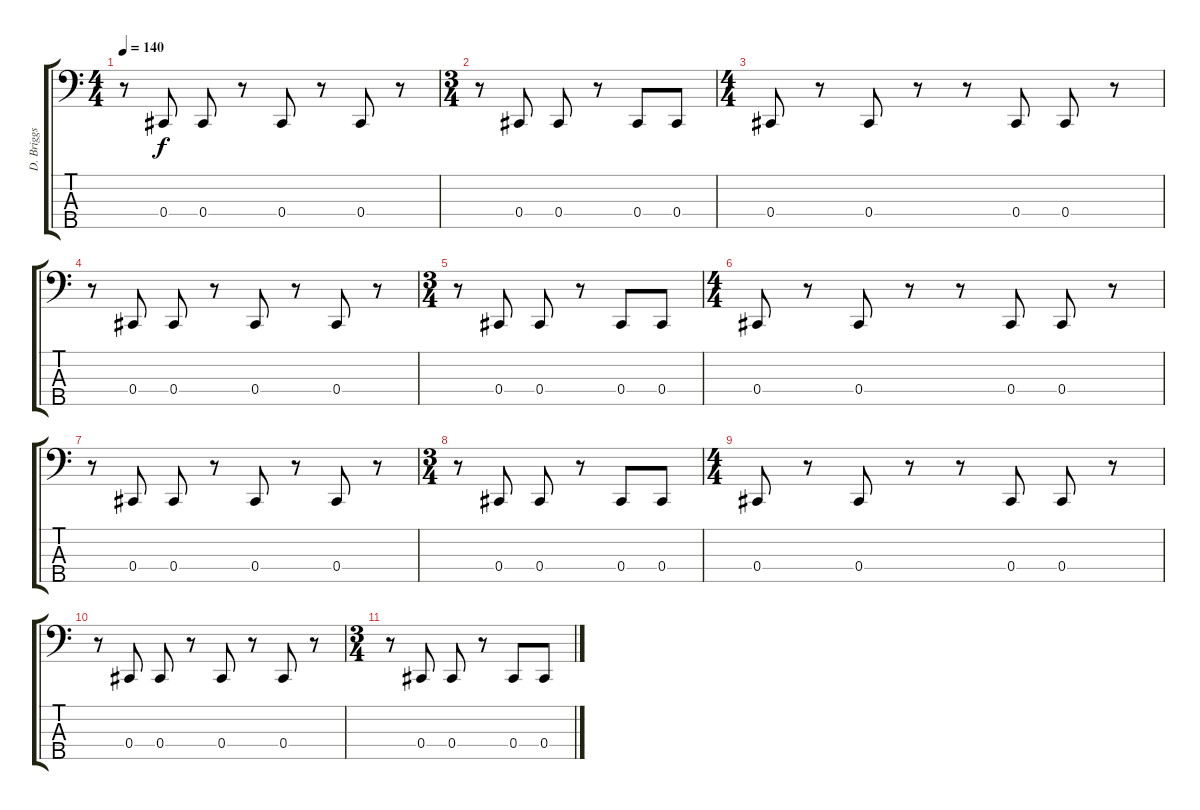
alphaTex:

\track ("D. Briggs Bass" "D. Briggs ") {instrument electricbassfinger}
\staff {score tabs}
\tuning (E2 B1 Gb1 Db1 Ab0) {hide}
\ts (4 4)
\tempo 140
\clef f4
\ks c
r.8{dy f} 0.4.8 0.4.8 r.8 0.4.8 r.8 0.4.8 r.8 |
\ts (3 4)
r.8 0.4.8 0.4.8 r.8 0.4.8 0.4.8 |
\ts (4 4)
0.4.8{volume 8} r.8 0.4.8 r.8 r.8 0.4.8 0.4.8 r.8 |
r.8 0.4.8 0.4.8 r.8 0.4.8 r.8 0.4.8 r.8 |
\ts (3 4)
r.8 0.4.8 0.4.8 r.8 0.4.8 0.4.8 |
\ts (4 4)
0.4.8{volume 12} r.8 0.4.8 r.8 r.8 0.4.8 0.4.8 r.8 |
r.8 0.4.8 0.4.8 r.8 0.4.8 r.8 0.4.8 r.8 |
\ts (3 4)
r.8 0.4.8 0.4.8 r.8 0.4.8 0.4.8 |
\ts (4 4)
0.4.8{volume 16} r.8 0.4.8 r.8 r.8 0.4.8 0.4.8 r.8 |
r.8 0.4.8 0.4.8 r.8 0.4.8 r.8 0.4.8 r.8 |
\ts (3 4)
r.8 0.4.8 0.4.8 r.8 0.4.8 0.4.8
